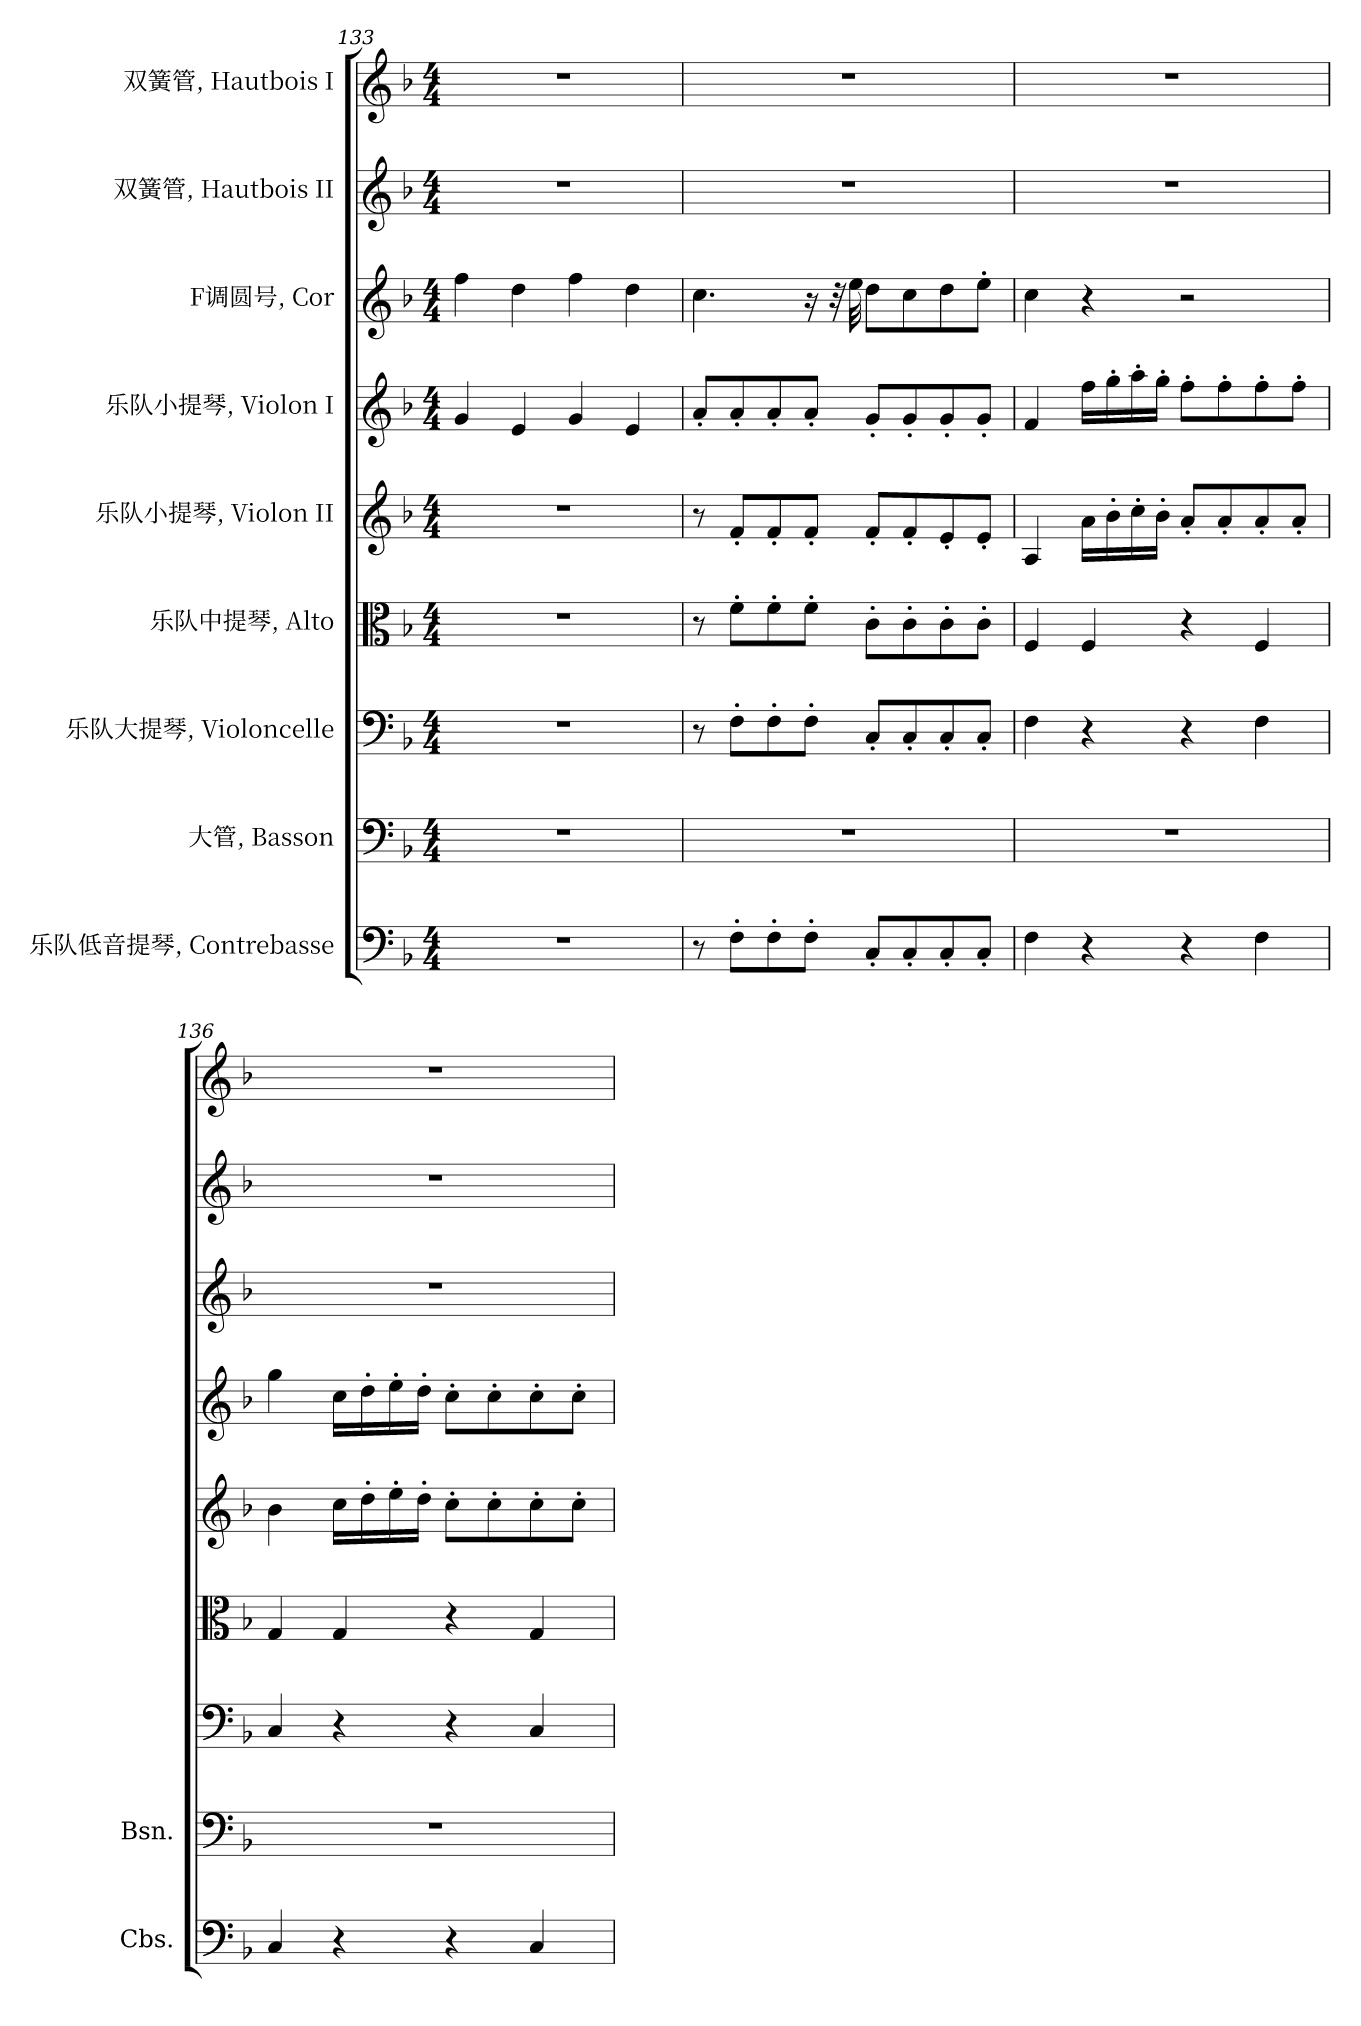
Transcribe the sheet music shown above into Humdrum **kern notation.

**kern	**kern	**kern	**kern	**kern	**kern	**kern	**kern	**kern
*part9	*part8	*part7	*part6	*part5	*part4	*part3	*part2	*part1
*staff9	*staff8	*staff7	*staff6	*staff5	*staff4	*staff3	*staff2	*staff1
*I"乐队低音提琴, Contrebasse	*I"大管, Basson	*I"乐队大提琴, Violoncelle	*I"乐队中提琴, Alto	*I"乐队小提琴, Violon II	*I"乐队小提琴, Violon I	*I"F调圆号, Cor	*I"双簧管, Hautbois II	*I"双簧管, Hautbois I
*I'Cbs.	*I'Bsn.	*	*	*	*	*	*	*
*clefF4	*clefF4	*clefF4	*clefC3	*clefG2	*clefG2	*clefG2	*clefG2	*clefG2
*ITrd7c12	*	*	*	*	*	*ITrd4c7	*	*
*k[b-]	*k[b-]	*k[b-]	*k[b-]	*k[b-]	*k[b-]	*k[b-e-]	*k[b-]	*k[b-]
*M4/4	*M4/4	*M4/4	*M4/4	*M4/4	*M4/4	*M4/4	*M4/4	*M4/4
=133	=133	=133	=133	=133	=133	=133	=133	=133
1r	1r	1r	1r	1r	4g/	4b-\	1r	1r
.	.	.	.	.	4e/	4g\	.	.
.	.	.	.	.	4g/	4b-\	.	.
.	.	.	.	.	4e/	4g\	.	.
=134	=134	=134	=134	=134	=134	=134	=134	=134
8r	1r	8r	8r	8r	8a'/L	4.f\	1r	1r
8FF'\L	.	8F'\L	8f'\L	8f'/L	8a'/	.	.	.
8FF'\	.	8F'\	8f'\	8f'/	8a'/	.	.	.
8FF'\J	.	8F'\J	8f'\J	8f'/J	8a'/J	16r	.	.
.	.	.	.	.	.	32r	.	.
.	.	.	.	.	.	32a\	.	.
8CC'/L	.	8C'/L	8c'\L	8f'/L	8g'/L	8g\L	.	.
8CC'/	.	8C'/	8c'\	8f'/	8g'/	8f\	.	.
8CC'/	.	8C'/	8c'\	8e'/	8g'/	8g\	.	.
8CC'/J	.	8C'/J	8c'\J	8e'/J	8g'/J	8a'\J	.	.
!!LO:PB:g=z
=135	=135	=135	=135	=135	=135	=135	=135	=135
4FF\	1r	4F\	4F/	4A/	4f/	4f\	1r	1r
4r	.	4r	4F/	16a\LL	16ff\LL	4r	.	.
.	.	.	.	16b-'\	16gg'\	.	.	.
.	.	.	.	16cc'\	16aa'\	.	.	.
.	.	.	.	16b-'\JJ	16gg'\JJ	.	.	.
4r	.	4r	4r	8a'/L	8ff'\L	2r	.	.
.	.	.	.	8a'/	8ff'\	.	.	.
4FF\	.	4F\	4F/	8a'/	8ff'\	.	.	.
.	.	.	.	8a'/J	8ff'\J	.	.	.
=136	=136	=136	=136	=136	=136	=136	=136	=136
4CC/	1r	4C/	4G/	4b-\	4gg\	1r	1r	1r
4r	.	4r	4G/	16cc\LL	16cc\LL	.	.	.
.	.	.	.	16dd'\	16dd'\	.	.	.
.	.	.	.	16ee'\	16ee'\	.	.	.
.	.	.	.	16dd'\JJ	16dd'\JJ	.	.	.
4r	.	4r	4r	8cc'\L	8cc'\L	.	.	.
.	.	.	.	8cc'\	8cc'\	.	.	.
4CC/	.	4C/	4G/	8cc'\	8cc'\	.	.	.
.	.	.	.	8cc'\J	8cc'\J	.	.	.
=	=	=	=	=	=	=	=	=
*-	*-	*-	*-	*-	*-	*-	*-	*-
